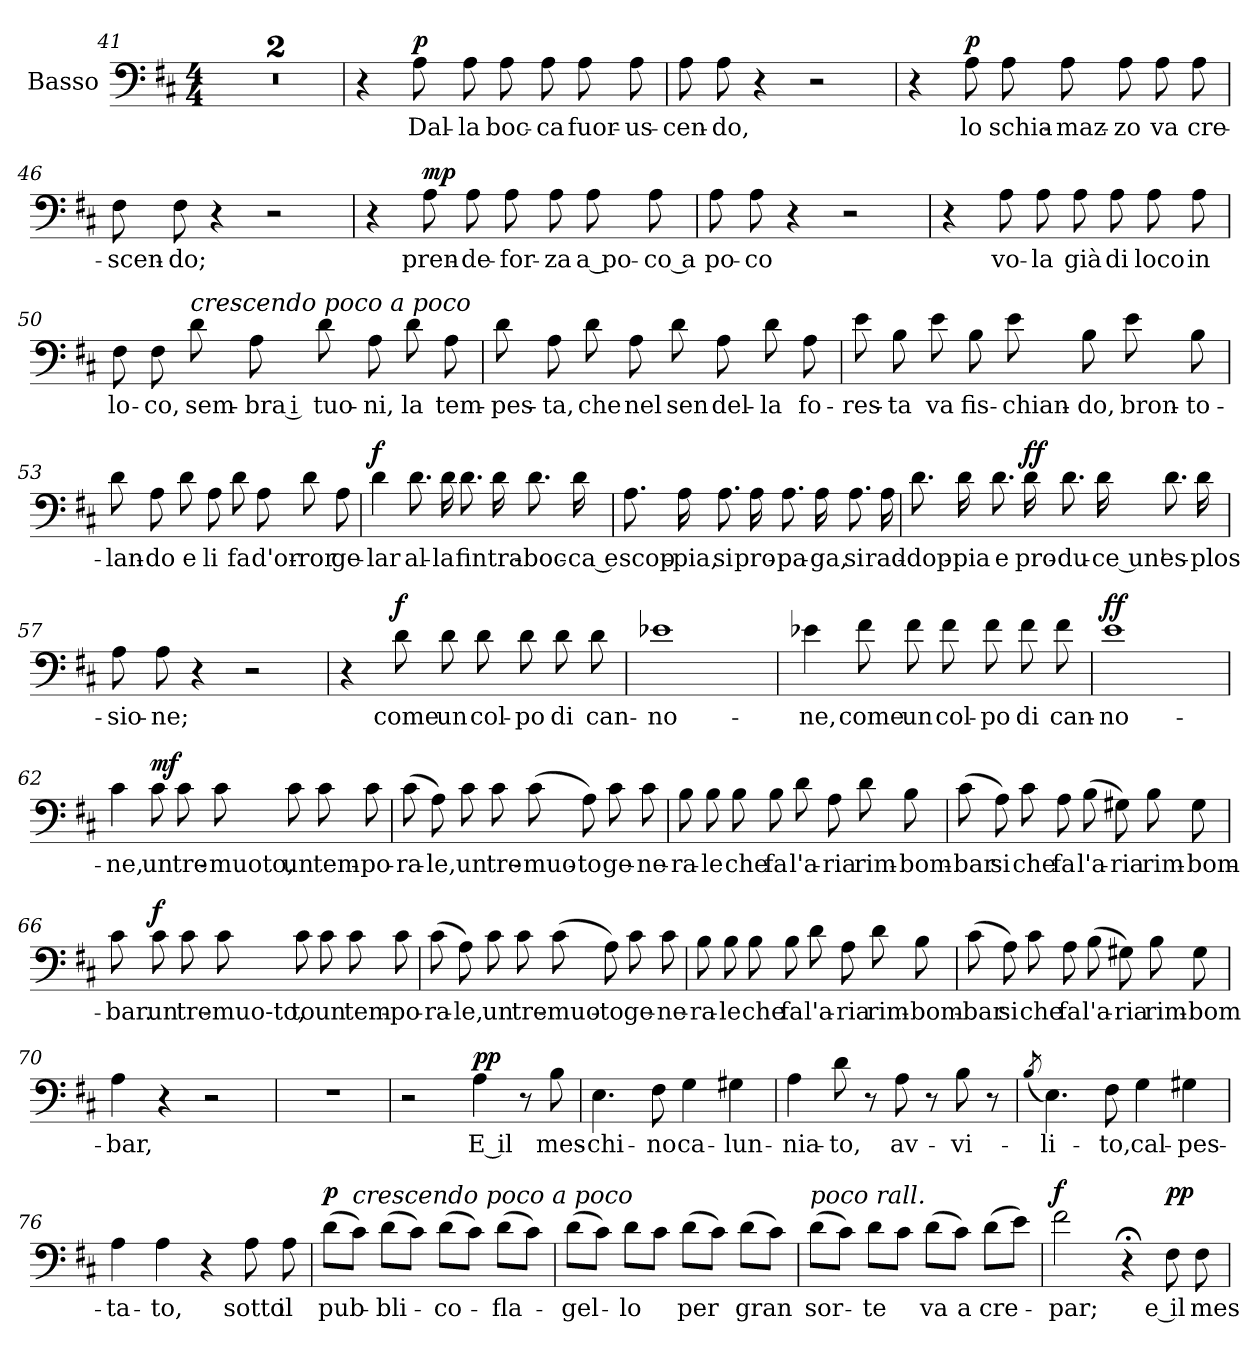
**kern	**text	**dynam
*part1	*part1	*part1
*staff1	*staff1	*staff1
*I"Basso	*	*
*I'B.	*	*
*clefF4	*	*
*k[f#c#]	*	*
*M4/4	*	*
=41	=41	=41
1r	.	.
=42	=42	=42
1r	.	.
!!LO:LB:g=z
=43	=43	=43
4r	.	.
!	!	!LO:DY:a
8A\	Dal-	p
8A\	la	.
8A\	boc-	.
8A\	ca	.
8A\	fuor-	.
8A\	us-	.
=44	=44	=44
8A\	cen-	.
8A\	do,	.
4r	.	.
2r	.	.
!!LO:PB:g=z
=45	=45	=45
4r	.	.
!	!	!LO:DY:a
8A\	lo	p
8A\	schia-	.
8A\	maz-	.
8A\	zo	.
8A\	va	.
8A\	cre-	.
=46	=46	=46
8F#\	scen-	.
8F#\	do;	.
4r	.	.
2r	.	.
!!LO:LB:g=z
=47	=47	=47
4r	.	.
!	!	!LO:DY:a
8A\	pren-	mp
8A\	de-	.
8A\	for-	.
8A\	za	.
8A\	a po-	.
8A\	co a	.
=48	=48	=48
8A\	po-	.
8A\	co	.
4r	.	.
2r	.	.
!!LO:PB:g=z
=49	=49	=49
4r	.	.
8A\	vo-	.
8A\	la	.
8A\	già	.
8A\	di	.
8A\	loco	.
8A\	in	.
=50	=50	=50
8F#\	lo-	.
8F#\	co,	.
!LO:TX:a:i:t=crescendo poco a poco	!	!
8d\	sem-	.
8A\	bra i	.
8d\	tuo-	.
8A\	ni,	.
8d\	la	.
8A\	tem-	.
=51	=51	=51
8d\	pes-	.
8A\	ta,	.
8d\	che	.
8A\	nel	.
8d\	sen	.
8A\	del-	.
8d\	la	.
8A\	fo-	.
!!LO:LB:g=z
=52	=52	=52
8e\	res-	.
8B\	ta	.
8e\	va	.
8B\	fis-	.
8e\	chian-	.
8B\	do,	.
8e\	bron-	.
8B\	to-	.
=53	=53	=53
8d\	lan-	.
8A\	do	.
8d\	e	.
8A\	li	.
8d\	fa	.
8A\	d'or-	.
8d\	ror	.
8A\	ge-	.
!!LO:PB:g=z
=54	=54	=54
!	!	!LO:DY:a
4d\	lar	f
8.d\	al-	.
16d\	la	.
8.d\	fin	.
16d\	tra-	.
8.d\	boc-	.
16d\	ca e	.
=55	=55	=55
8.A\	scop-	.
16A\	pia,	.
8.A\	si	.
16A\	pro-	.
8.A\	pa-	.
16A\	ga,	.
8.A\	si	.
16A\	rad-	.
!!LO:LB:g=z
=56	=56	=56
8.d\	dop-	.
16d\	pia	.
8.d\	e	.
!	!	!LO:DY:a
16d\	pro-	ff
8.d\	du-	.
16d\	ce un'	.
8.d\	es-	.
16d\	plos-	.
=57	=57	=57
8A\	sio-	.
8A\	ne;	.
4r	.	.
2r	.	.
!!LO:PB:g=z
=58	=58	=58
4r	.	.
!	!	!LO:DY:a
8d\	come	f
8d\	un	.
8d\	col-	.
8d\	po	.
8d\	di	.
8d\	can-	.
=59	=59	=59
1e-X	no-	.
!!LO:LB:g=z
=60	=60	=60
4e-X\	ne,	.
8f#\	come	.
8f#\	un	.
8f#\	col-	.
8f#\	po	.
8f#\	di	.
8f#\	can-	.
=61	=61	=61
!	!	!LO:DY:a
1e	no-	ff
!!LO:PB:g=z
=62	=62	=62
4c#\	ne,	.
!	!	!LO:DY:a
8c#\	un	mf
8c#\	tre-	.
8c#\	muoto,	.
8c#\	un	.
8c#\	tem-	.
8c#\	po-	.
=63	=63	=63
(8c#\	ra-	.
8A\)	le,	.
8c#\	un	.
8c#\	tre-	.
(8c#\	muo-	.
8A\)	to	.
8c#\	ge-	.
8c#\	ne-	.
=64	=64	=64
8B\	ra-	.
8B\	le	.
8B\	che	.
8B\	fa	.
8d\	l'a-	.
8A\	ria	.
8d\	rim-	.
8B\	bom-	.
!!LO:LB:g=z
=65	=65	=65
(8c#\	bar	.
8A\)	si	.
8c#\	che	.
8A\	fa	.
(8B\	l'a-	.
8G#X\)	ria	.
8B\	rim-	.
8G#\	bom-	.
=66	=66	=66
8c#\	bar.	.
!	!	!LO:DY:a
8c#\	un	f
8c#\	tre-	.
8c#\	muo-to,	.
8c#\	to	.
8c#\	un	.
8c#\	tem-	.
8c#\	po-	.
=67	=67	=67
(8c#\	ra-	.
8A\)	le,	.
8c#\	un	.
8c#\	tre-	.
(8c#\	muo-	.
8A\)	to	.
8c#\	ge-	.
8c#\	ne-	.
!!LO:PB:g=z
=68	=68	=68
8B\	ra-	.
8B\	le	.
8B\	che	.
8B\	fa	.
8d\	l'a-	.
8A\	ria	.
8d\	rim-	.
8B\	bom-	.
=69	=69	=69
(8c#\	bar	.
8A\)	si	.
8c#\	che	.
8A\	fa	.
(8B\	l'a-	.
8G#X\)	ria	.
8B\	rim-	.
8G#\	bom-	.
=70	=70	=70
4A\	bar,	.
4r	.	.
2r	.	.
=71	=71	=71
1r	.	.
!!LO:LB:g=z
=72	=72	=72
2r	.	.
!	!	!LO:DY:a
!	!	!LO:DY:n=1:a
4A\	E il	p p
8r	.	.
8B\	mes-	.
=73	=73	=73
4.E\	chi-	.
8F#\	no	.
4G\	ca-	.
4G#X\	lun-	.
=74	=74	=74
4A\	nia-	.
8d\	to,	.
8r	.	.
!	!	!LO:DY:a
!	!	!LO:DY:n=1:a
8A\	av-	mp mp
8r	.	.
8B\	vi-	.
8r	.	.
=75	=75	=75
(8qB/	.	.
4.E\)	li-	.
8F#\	to,	.
4G\	cal-	.
4G#X\	pes-	.
!!LO:PB:g=z
=76	=76	=76
4A\	ta-	.
4A\	to,	.
4r	.	.
8A\	sotto	.
8A\	il	.
=77	=77	=77
!	!	!LO:DY:a
(8d\L	pub-	p
!LO:TX:a:i:t=crescendo poco a poco	!	!
8c#\J)	.	.
(8d\L	-bli-	.
8c#\J)	.	.
(8d\L	-co-	.
8c#\J)	.	.
(8d\L	-fla-	.
8c#\J)	.	.
=78	=78	=78
(8d\L	-gel-	.
8c#\J)	.	.
8d\L	-lo	.
8c#\J	.	.
(8d\L	per	.
8c#\J)	.	.
(8d\L	gran	.
8c#\J)	.	.
=79	=79	=79
!LO:TX:a:i:t=poco rall.	!	!
(8d\L	sor-	.
8c#\J)	.	.
8d\L	-te	.
8c#\J	.	.
(8d\L	va	.
8c#\J)	a	.
(8d\L	cre-	.
8e\J)	.	.
!!LO:LB:g=z
=80	=80	=80
!	!	!LO:DY:a
2f#\	-par;	f
4r;<	.	.
!	!	!LO:DY:a
8F#\	e il	pp
8F#\	mes-	.
=	=	=
*-	*-	*-
